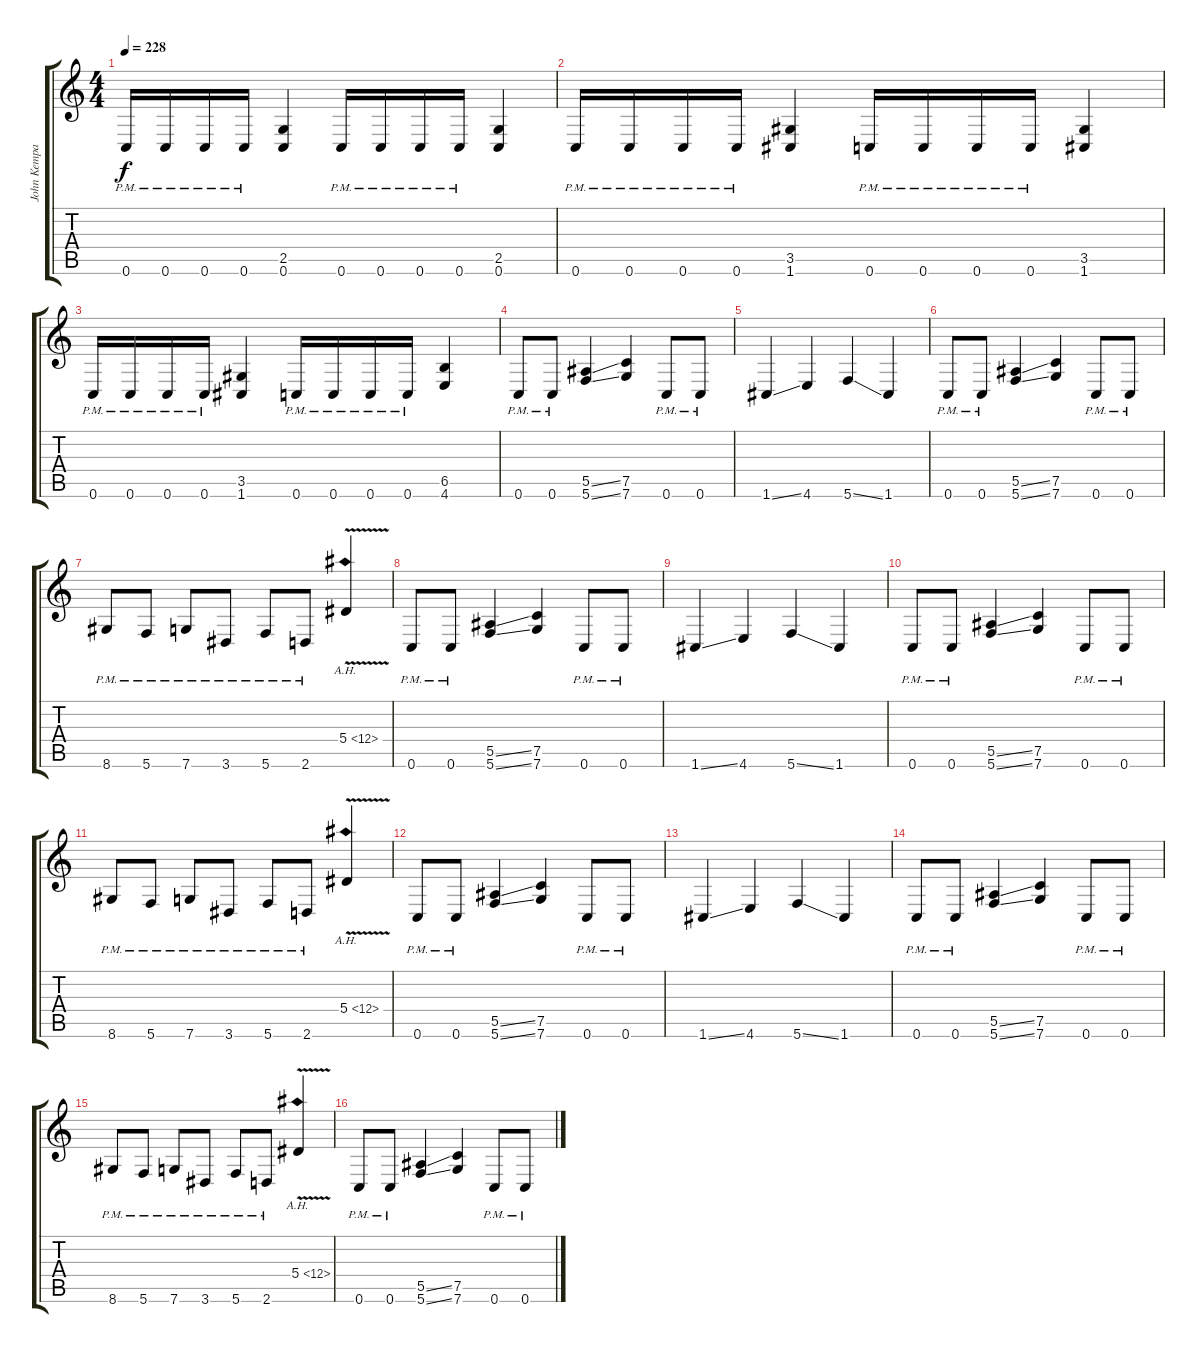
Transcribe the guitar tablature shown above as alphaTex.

\track ("John Kempainen (Rhythm Guitar)" "John Kempa") {instrument distortionguitar}
\staff {score tabs}
\tuning (C4 G3 Eb3 Bb2 F2 C2) {hide}
\ts (4 4)
\tempo 228
\clef g2
\ks c
0.6{pm}.16{dy f} 0.6{pm}.16 0.6{pm}.16 0.6{pm}.16 (2.5 0.6).4 0.6{pm}.16 0.6{pm}.16 0.6{pm}.16 0.6{pm}.16 (2.5 0.6).4 |
0.6{pm}.16 0.6{pm}.16 0.6{pm}.16 0.6{pm}.16 (3.5 1.6).4 0.6{pm}.16 0.6{pm}.16 0.6{pm}.16 0.6{pm}.16 (3.5 1.6).4 |
0.6{pm}.16 0.6{pm}.16 0.6{pm}.16 0.6{pm}.16 (3.5 1.6).4 0.6{pm}.16 0.6{pm}.16 0.6{pm}.16 0.6{pm}.16 (6.5 4.6).4 |
0.6{pm}.8{balance 16} 0.6{pm}.8 (5.5{ss} 5.6{ss}).4 (7.5 7.6).4 0.6{pm}.8 0.6{pm}.8 |
1.6{ss}.4 4.6.4 5.6{ss}.4 1.6.4 |
0.6{pm}.8 0.6{pm}.8 (5.5{ss} 5.6{ss}).4 (7.5 7.6).4 0.6{pm}.8 0.6{pm}.8 |
8.6{pm}.8 5.6{pm}.8 7.6{pm}.8 3.6{pm}.8 5.6{pm}.8 2.6{pm}.8 5.4{ah 7 v}.4 |
0.6{pm}.8{balance 16} 0.6{pm}.8 (5.5{ss} 5.6{ss}).4 (7.5 7.6).4 0.6{pm}.8 0.6{pm}.8 |
1.6{ss}.4 4.6.4 5.6{ss}.4 1.6.4 |
0.6{pm}.8 0.6{pm}.8 (5.5{ss} 5.6{ss}).4 (7.5 7.6).4 0.6{pm}.8 0.6{pm}.8 |
8.6{pm}.8 5.6{pm}.8 7.6{pm}.8 3.6{pm}.8 5.6{pm}.8 2.6{pm}.8 5.4{ah 7 v}.4 |
0.6{pm}.8{balance 16} 0.6{pm}.8 (5.5{ss} 5.6{ss}).4 (7.5 7.6).4 0.6{pm}.8 0.6{pm}.8 |
1.6{ss}.4 4.6.4 5.6{ss}.4 1.6.4 |
0.6{pm}.8 0.6{pm}.8 (5.5{ss} 5.6{ss}).4 (7.5 7.6).4 0.6{pm}.8 0.6{pm}.8 |
8.6{pm}.8 5.6{pm}.8 7.6{pm}.8 3.6{pm}.8 5.6{pm}.8 2.6{pm}.8 5.4{ah 7 v}.4 |
0.6{pm}.8{balance 16} 0.6{pm}.8 (5.5{ss} 5.6{ss}).4 (7.5 7.6).4 0.6{pm}.8 0.6{pm}.8
